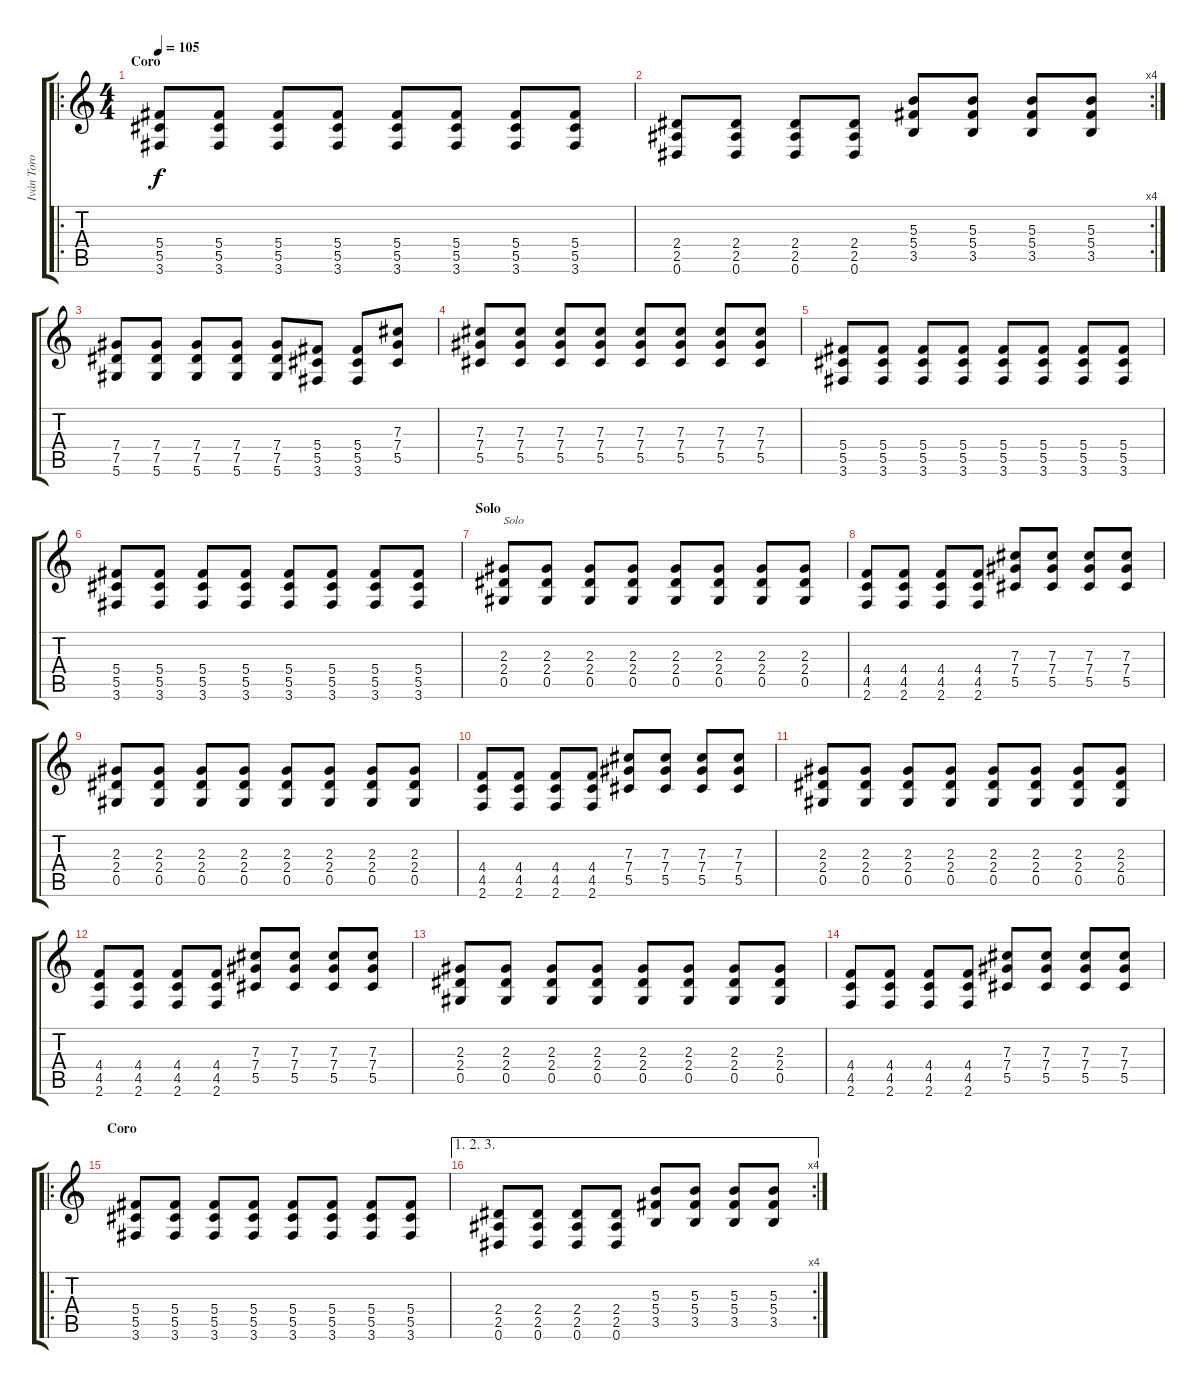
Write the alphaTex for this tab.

\track ("Iván Toro (guitarra)" "Iván Toro ") {instrument distortionguitar}
\staff {score tabs}
\tuning (Eb4 Bb3 Gb3 Db3 Ab2 Eb2) {hide}
\ro
\ts (4 4)
\section ("" "Coro")
\tempo 105
\clef g2
\ks c
(5.4 5.5 3.6).8{dy f} (5.4 5.5 3.6).8 (5.4 5.5 3.6).8 (5.4 5.5 3.6).8 (5.4 5.5 3.6).8 (5.4 5.5 3.6).8 (5.4 5.5 3.6).8 (5.4 5.5 3.6).8 |
\rc 4
(2.4 2.5 0.6).8 (2.4 2.5 0.6).8 (2.4 2.5 0.6).8 (2.4 2.5 0.6).8 (5.3 5.4 3.5).8 (5.3 5.4 3.5).8 (5.3 5.4 3.5).8 (5.3 5.4 3.5).8 |
(7.4 7.5 5.6).8 (7.4 7.5 5.6).8 (7.4 7.5 5.6).8 (7.4 7.5 5.6).8 (7.4 7.5 5.6).8 (5.4 5.5 3.6).8 (5.4 5.5 3.6).8 (7.3 7.4 5.5).8 |
(7.3 7.4 5.5).8 (7.3 7.4 5.5).8 (7.3 7.4 5.5).8 (7.3 7.4 5.5).8 (7.3 7.4 5.5).8 (7.3 7.4 5.5).8 (7.3 7.4 5.5).8 (7.3 7.4 5.5).8 |
(5.4 5.5 3.6).8 (5.4 5.5 3.6).8 (5.4 5.5 3.6).8 (5.4 5.5 3.6).8 (5.4 5.5 3.6).8 (5.4 5.5 3.6).8 (5.4 5.5 3.6).8 (5.4 5.5 3.6).8 |
(5.4 5.5 3.6).8 (5.4 5.5 3.6).8 (5.4 5.5 3.6).8 (5.4 5.5 3.6).8 (5.4 5.5 3.6).8 (5.4 5.5 3.6).8 (5.4 5.5 3.6).8 (5.4 5.5 3.6).8 |
\section ("" "Solo")
(2.3 2.4 0.5).8{txt "Solo"} (2.3 2.4 0.5).8 (2.3 2.4 0.5).8 (2.3 2.4 0.5).8 (2.3 2.4 0.5).8 (2.3 2.4 0.5).8 (2.3 2.4 0.5).8 (2.3 2.4 0.5).8 |
(4.4 4.5 2.6).8 (4.4 4.5 2.6).8 (4.4 4.5 2.6).8 (4.4 4.5 2.6).8 (7.3 7.4 5.5).8 (7.3 7.4 5.5).8 (7.3 7.4 5.5).8 (7.3 7.4 5.5).8 |
(2.3 2.4 0.5).8 (2.3 2.4 0.5).8 (2.3 2.4 0.5).8 (2.3 2.4 0.5).8 (2.3 2.4 0.5).8 (2.3 2.4 0.5).8 (2.3 2.4 0.5).8 (2.3 2.4 0.5).8 |
(4.4 4.5 2.6).8 (4.4 4.5 2.6).8 (4.4 4.5 2.6).8 (4.4 4.5 2.6).8 (7.3 7.4 5.5).8 (7.3 7.4 5.5).8 (7.3 7.4 5.5).8 (7.3 7.4 5.5).8 |
(2.3 2.4 0.5).8 (2.3 2.4 0.5).8 (2.3 2.4 0.5).8 (2.3 2.4 0.5).8 (2.3 2.4 0.5).8 (2.3 2.4 0.5).8 (2.3 2.4 0.5).8 (2.3 2.4 0.5).8 |
(4.4 4.5 2.6).8 (4.4 4.5 2.6).8 (4.4 4.5 2.6).8 (4.4 4.5 2.6).8 (7.3 7.4 5.5).8 (7.3 7.4 5.5).8 (7.3 7.4 5.5).8 (7.3 7.4 5.5).8 |
(2.3 2.4 0.5).8 (2.3 2.4 0.5).8 (2.3 2.4 0.5).8 (2.3 2.4 0.5).8 (2.3 2.4 0.5).8 (2.3 2.4 0.5).8 (2.3 2.4 0.5).8 (2.3 2.4 0.5).8 |
(4.4 4.5 2.6).8 (4.4 4.5 2.6).8 (4.4 4.5 2.6).8 (4.4 4.5 2.6).8 (7.3 7.4 5.5).8 (7.3 7.4 5.5).8 (7.3 7.4 5.5).8 (7.3 7.4 5.5).8 |
\ro
\section ("" "Coro")
(5.4 5.5 3.6).8 (5.4 5.5 3.6).8 (5.4 5.5 3.6).8 (5.4 5.5 3.6).8 (5.4 5.5 3.6).8 (5.4 5.5 3.6).8 (5.4 5.5 3.6).8 (5.4 5.5 3.6).8 |
\ae (1 2 3)
\rc 4
(2.4 2.5 0.6).8 (2.4 2.5 0.6).8 (2.4 2.5 0.6).8 (2.4 2.5 0.6).8 (5.3 5.4 3.5).8 (5.3 5.4 3.5).8 (5.3 5.4 3.5).8 (5.3 5.4 3.5).8
